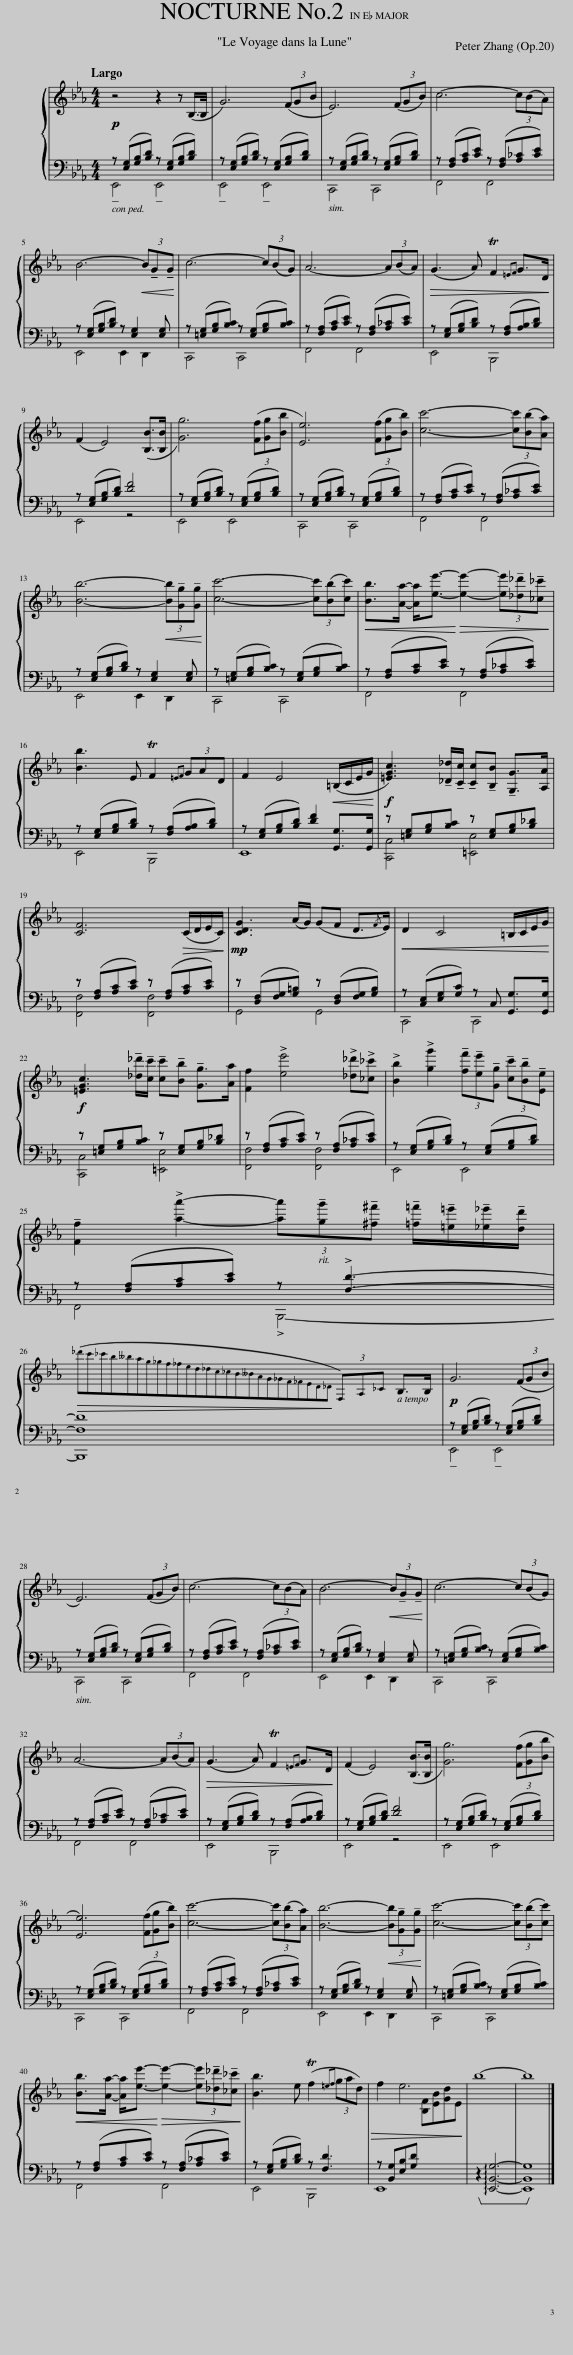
X:1
%%score { 1 | ( 2 3 ) }
L:1/8
Q:1/4=55
M:4/4
I:linebreak $
K:Eb
V:1 treble
V:2 bass
V:3 bass
V:1
!p! z4 z2 z (B,/>B,/ | G6) (3(FGB | E6) (3(FGB) | c6- (3c(BA) |$ B6-!<(! (3B!tenuto!G!tenuto!G!<)! | %5
 c6- (3c(BG) | A6- (3A(BA) |!>(! (G3 A) TF2{=EF} G>D!>)! |$ (F2 E4) ([B,B]>[B,B] | [Gg]6) (3([Ff][Gg][Bb] | %10
 [Ee]6) (3([Ff][Gg][Bb]) | [cc']6- (3[cc']([Bb][Aa]) |$ [Bb]6-!<(! (3[Bb]!tenuto![Gg]!tenuto![Gg]!<)! | [cc']6- (3[cc']([Bb][cc']) |!<(! [Bb]>[Aa]- [Aa]<[ee']-!<)!!>(! [ee']2- (3[ee']!tenuto![_d_d']!tenuto![_c_c']!>)! |$ %15
 [Bb]3 E TF2{=EF} (3GAD | F2 E4!<(! (=B,/C/E/G/!<)! |!f! [=EGc]3) !tenuto![_D_d]/!tenuto![Cc]/ !tenuto![Cc]!tenuto![B,B] !tenuto![G,G]>[A,A] |$ [CF]6!>(! (C/D/E/C/)!>)! |!mp! [CDG]3 (A/G/) (GF D3/2{/F}E/) | %20
!<(! D2 C4 =B,/C/E/G/!<)! |$!f! [=EGc]3 !tenuto![_d_d']/!tenuto![cc']/ !tenuto![cc']!tenuto![Bb] !tenuto![Gg]>[Aa] | [Ff]2 !>![ee']4 !>![_d_d']!>![_c_c'] | !>![Bb]2 !>![gg']2 (3!tenuto![ff']!tenuto![ee']!tenuto![Gg] (3!tenuto![cc']!tenuto![Bb]!tenuto![Ee] |$ !tenuto![Ff]2 !>![aa']2- (3[aa']!tenuto![gg']!tenuto![^f^f'][Q:1/4=50] !tenuto![=f=f']/!tenuto![=e=e']/!tenuto![_e_e']/!tenuto![dd']/ |$ %25
[Q:1/4=20]!>(! (25:4:25(_d'63/64c'63/64_c'63/64[Q:1/4=25]b63/64__b63/64a63/64[Q:1/4=30]g63/64_g63/64f63/64[Q:1/4=37]_f63/64e63/64d63/64[Q:1/4=46]_d63/64c63/64_c63/64B63/64[Q:1/4=43]__B63/64A63/64G63/64_G63/64F63/64_F63/64[Q:1/4=40]E63/64D63/64_D63/64!>)![Q:1/4=50] (3F,)A,_C[Q:1/4=55] B,>B, |!p! G6 (3(FGB |$ E6) (3(FGB) | c6- (3c(BA) | B6-!<(! (3B!tenuto!G!tenuto!G!<)! | %30
 c6- (3c(BG) |$ A6- (3A(BA) |!>(! (G3 A) TF2{=EF} G>D!>)! | (F2 E4) ([B,B]>[B,B] | [Gg]6) (3([Ff][Gg][Bb] |$ %35
 [Ee]6) (3([Ff][Gg][Bb]) | [cc']6- (3[cc']([Bb][Aa]) | [Bb]6-!<(! (3[Bb]!tenuto![Gg]!tenuto![Gg]!<)! | [cc']6- (3[cc']([Bb][cc']) |$!<(! [Bb]>[Aa]- [Aa]<[ee']-!<)!!>(! [ee']2- (3[ee']!tenuto![_d_d']!tenuto![_c_c']!>)! | %40
 [Bb]3 e (Tf2{=ef} (3ga!>(!d) | f2 e6!>)! | b8- | b8 |] %44
V:2
!ped! z ([E,G,][G,B,][B,D]) z ([E,G,][G,B,][B,D])!ped-up! |!ped! z ([E,G,][G,B,][B,D]) z ([E,G,][G,B,][B,D])!ped-up! |!ped! z ([E,G,][G,B,][B,D]) z ([E,G,][G,B,][B,D])!ped-up! |!ped! z ([F,A,][A,C][CE]) z ([F,A,][A,_C][CE])!ped-up! |$!ped! z ([E,G,][G,B,][B,D]) z [E,G,]2 [E,G,]!ped-up! | %5
!ped! z ([=E,G,][G,B,][B,C]) z ([E,G,][G,B,][B,C])!ped-up! |!ped! z ([F,A,][A,C][CE]) z ([F,A,][A,_C][CE])!ped-up! |!ped! z ([E,G,][G,B,][B,D]) z ([F,A,][A,B,][B,D])!ped-up! |$!ped! z ([E,G,][G,B,][B,D]) [DF]4!ped-up! |!mp!!ped! z ([E,G,][G,B,][B,D]) z ([E,G,][G,B,][B,D])!ped-up! | %10
!ped! z ([E,G,][G,B,][B,D]) z ([E,G,][G,B,][B,D])!ped-up! |!ped! z ([F,A,][A,C][CE]) z ([F,A,][A,_C][CE])!ped-up! |$!ped! z ([E,G,][G,B,][B,D]) z [E,G,]2 [E,G,]!ped-up! |!ped! z ([=E,G,][G,B,][B,C]) z ([E,G,][G,B,][B,C])!ped-up! |!ped! z ([F,A,][A,C][CE]) z ([F,A,][A,_C][CE])!ped-up! |$ %15
!ped! z ([E,G,][G,B,][B,D]) z ([F,A,][A,B,][B,D])!ped-up! |!ped! z ([E,G,][G,B,][B,D]) [DF]2 [G,,G,]>[G,,G,]!ped-up! |!ped! z [=E,G,][G,B,][B,C] z [E,G,][G,B,][B,_D]!ped-up! |$!ped! z ([F,A,][A,C][CE]) z ([F,A,][A,C][CE])!ped-up! |!ped! z ([D,F,][F,G,][G,=B,]) z ([D,F,][F,G,][G,B,])!ped-up! | %20
!ped! z ([C,E,][E,G,][G,C]) z C, [G,,G,]>[G,,G,]!ped-up! |$!ped! z [=E,G,][G,B,][B,C] z [E,G,][G,B,][B,_D]!ped-up! |!ped! z ([F,A,][A,C][CE]) z ([F,A,][A,_C][CE])!ped-up! |!ped! z ([E,G,][G,B,][B,D]) z ([E,G,][G,B,][B,D])!ped-up! |$!ped! z ([F,A,][A,C][CE]) z !>![F,D]3-!ped-up! |$ %25
 [F,D]8 |!ped! z ([E,G,][G,B,][B,D]) z ([E,G,][G,B,][B,D])!ped-up! |$!ped! z ([E,G,][G,B,][B,D]) z ([E,G,][G,B,][B,D])!ped-up! |!ped! z ([F,A,][A,C][CE]) z ([F,A,][A,_C][CE])!ped-up! |!ped! z ([E,G,][G,B,][B,D]) z [E,G,]2 [E,G,]!ped-up! | %30
!ped! z ([=E,G,][G,B,][B,C]) z ([E,G,][G,B,][B,C])!ped-up! |$!ped! z ([F,A,][A,C][CE]) z ([F,A,][A,_C][CE])!ped-up! |!ped! z ([E,G,][G,B,][B,D]) z ([F,A,][A,B,][B,D])!ped-up! |!ped! z ([E,G,][G,B,][B,D]) [DF]4!ped-up! |!mp!!ped! z ([E,G,][G,B,][B,D]) z ([E,G,][G,B,][B,D])!ped-up! |$ %35
!ped! z ([E,G,][G,B,][B,D]) z ([E,G,][G,B,][B,D])!ped-up! |!ped! z ([F,A,][A,C][CE]) z ([F,A,][A,_C][CE])!ped-up! |!ped! z ([E,G,][G,B,][B,D]) z [E,G,]2 [E,G,]!ped-up! |!ped! z ([=E,G,][G,B,][B,C]) z ([E,G,][G,B,][B,C])!ped-up! |$!ped! z ([F,A,][A,C][CE]) z ([F,A,][A,_C][CE])!ped-up! | %40
!ped! z ([E,G,][G,B,][B,D]) z [F,D]3!ped-up! |!ped! z [B,,G,][E,B,][G,D][I:staff -1] [B,F][EB][Gd]E!ped-up! |!ped![I:staff +1] z2 !arpeggio![E,,B,,G,]6- | [E,,B,,G,]8!ped-up! |] %44
V:3
 !tenuto!E,,4 !tenuto!E,,4 | !tenuto!E,,4 !tenuto!E,,4 | C,,4 C,,4 | F,,4 F,,4 |$ E,,4 E,,2 D,,2 | %5
 C,,4 C,,4 | F,,4 F,,4 | E,,4 B,,,4 |$ E,,4 z4 | E,,4 E,,4 | %10
 C,,4 C,,4 | F,,4 F,,4 |$ E,,4 E,,2 D,,2 | C,,4 C,,4 | F,,4 F,,4 |$ %15
 E,,4 B,,,4 | E,,8 | [C,,C,]4 [=E,,=E,]4 |$ [F,,F,]4 [F,,F,]4 | G,,4 G,,4 | %20
 C,,4 C,,4 |$ [C,,C,]4 [=E,,=E,]4 | [F,,F,]4 [F,,F,]4 | E,,4 E,,4 |$ F,,4 !>!B,,,4- |$ %25
 B,,,8 | !tenuto!E,,4 !tenuto!E,,4 |$ C,,4 C,,4 | F,,4 F,,4 | E,,4 E,,2 D,,2 | %30
 C,,4 C,,4 |$ F,,4 F,,4 | E,,4 B,,,4 | E,,4 z4 | E,,4 E,,4 |$ %35
 C,,4 C,,4 | F,,4 F,,4 | E,,4 E,,2 D,,2 | C,,4 C,,4 |$ F,,4 F,,4 | %40
 E,,4 B,,,4 | E,,8 | x8 | x8 |] %44
